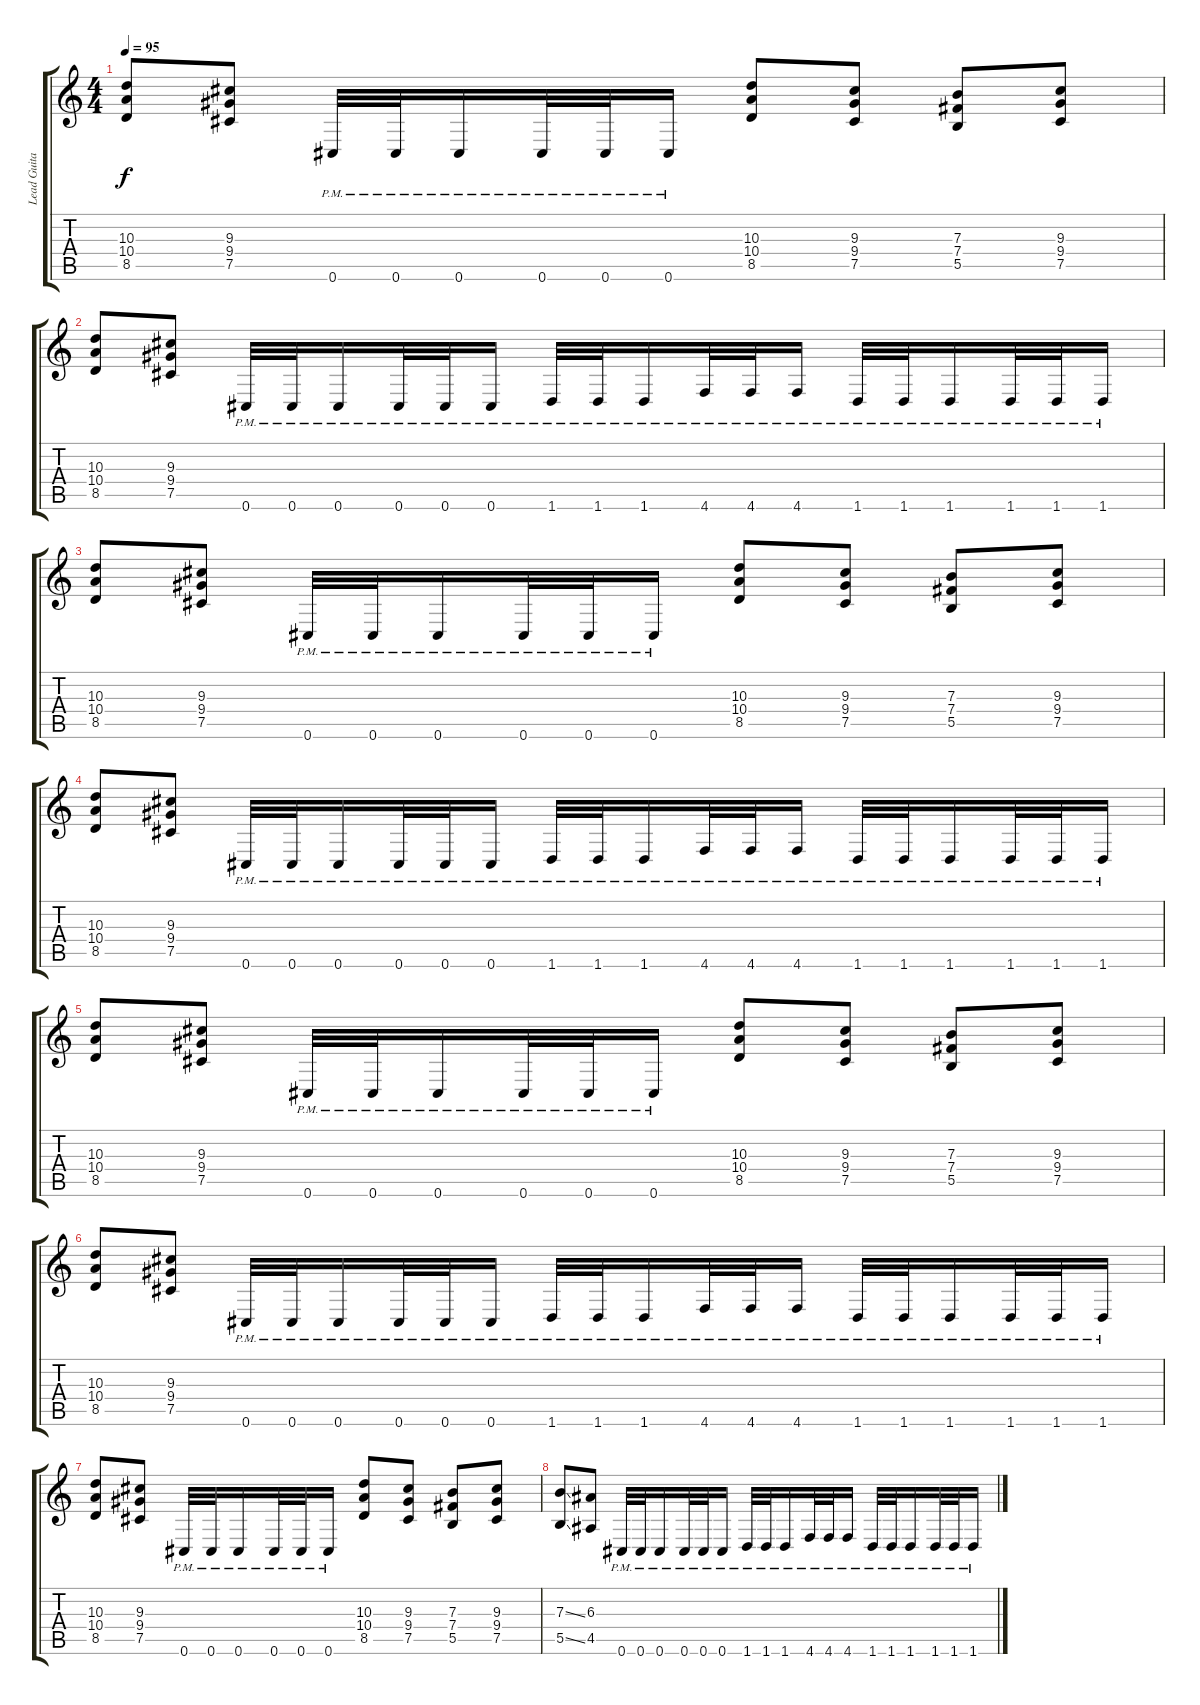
\track ("Lead Guitar" "Lead Guita") {instrument distortionguitar}
\staff {score tabs}
\tuning (Db4 Ab3 E3 B2 Gb2 Db2) {hide}
\ts (4 4)
\tempo 95
\clef g2
\ks c
(10.3 10.4 8.5).8{dy f} (9.3 9.4 7.5).8 0.6{pm}.32 0.6{pm}.32 0.6{pm}.16 0.6{pm}.32 0.6{pm}.32 0.6{pm}.16 (10.3 10.4 8.5).8 (9.3 9.4 7.5).8 (7.3 7.4 5.5).8 (9.3 9.4 7.5).8 |
(10.3 10.4 8.5).8 (9.3 9.4 7.5).8 0.6{pm}.32 0.6{pm}.32 0.6{pm}.16 0.6{pm}.32 0.6{pm}.32 0.6{pm}.16 1.6{pm}.32 1.6{pm}.32 1.6{pm}.16 4.6{pm}.32 4.6{pm}.32 4.6{pm}.16 1.6{pm}.32 1.6{pm}.32 1.6{pm}.16 1.6{pm}.32 1.6{pm}.32 1.6{pm}.16 |
(10.3 10.4 8.5).8 (9.3 9.4 7.5).8 0.6{pm}.32 0.6{pm}.32 0.6{pm}.16 0.6{pm}.32 0.6{pm}.32 0.6{pm}.16 (10.3 10.4 8.5).8 (9.3 9.4 7.5).8 (7.3 7.4 5.5).8 (9.3 9.4 7.5).8 |
(10.3 10.4 8.5).8 (9.3 9.4 7.5).8 0.6{pm}.32 0.6{pm}.32 0.6{pm}.16 0.6{pm}.32 0.6{pm}.32 0.6{pm}.16 1.6{pm}.32 1.6{pm}.32 1.6{pm}.16 4.6{pm}.32 4.6{pm}.32 4.6{pm}.16 1.6{pm}.32 1.6{pm}.32 1.6{pm}.16 1.6{pm}.32 1.6{pm}.32 1.6{pm}.16 |
(10.3 10.4 8.5).8 (9.3 9.4 7.5).8 0.6{pm}.32 0.6{pm}.32 0.6{pm}.16 0.6{pm}.32 0.6{pm}.32 0.6{pm}.16 (10.3 10.4 8.5).8 (9.3 9.4 7.5).8 (7.3 7.4 5.5).8 (9.3 9.4 7.5).8 |
(10.3 10.4 8.5).8 (9.3 9.4 7.5).8 0.6{pm}.32 0.6{pm}.32 0.6{pm}.16 0.6{pm}.32 0.6{pm}.32 0.6{pm}.16 1.6{pm}.32 1.6{pm}.32 1.6{pm}.16 4.6{pm}.32 4.6{pm}.32 4.6{pm}.16 1.6{pm}.32 1.6{pm}.32 1.6{pm}.16 1.6{pm}.32 1.6{pm}.32 1.6{pm}.16 |
(10.3 10.4 8.5).8 (9.3 9.4 7.5).8 0.6{pm}.32 0.6{pm}.32 0.6{pm}.16 0.6{pm}.32 0.6{pm}.32 0.6{pm}.16 (10.3 10.4 8.5).8 (9.3 9.4 7.5).8 (7.3 7.4 5.5).8 (9.3 9.4 7.5).8 |
(7.3{ss} 5.5{ss}).8 (6.3 4.5).8 0.6{pm}.32 0.6{pm}.32 0.6{pm}.16 0.6{pm}.32 0.6{pm}.32 0.6{pm}.16 1.6{pm}.32 1.6{pm}.32 1.6{pm}.16 4.6{pm}.32 4.6{pm}.32 4.6{pm}.16 1.6{pm}.32 1.6{pm}.32 1.6{pm}.16 1.6{pm}.32 1.6{pm}.32 1.6{pm}.16
